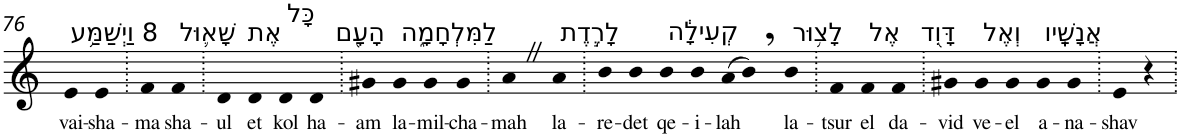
**kern	**text
*part1	*part1
*staff1	*staff1
*I"Piano	*
*I'Pno	*
!!LO:PB:g=z
*clefG2	*
*k[]	*
=76	=76
!LO:TX:a:t=8 וַיְשַׁמַּ֥ע	!
!	!LO:LY:b
4e	vai-
!	!LO:LY:b
4e	-sha-
=77.	=77.
!	!LO:LY:b
4f	-ma
!LO:TX:a:t=שָׁא֛וּל	!
!	!LO:LY:b
4f	sha-
=78.	=78.
!	!LO:LY:b
4d	-ul
!LO:TX:a:t=אֶת	!
!	!LO:LY:b
4d	et
!LO:TX:a:t=כָּל	!
!	!LO:LY:b
4d	kol
!LO:TX:a:t=הָעָ֖ם	!
!	!LO:LY:b
4d	ha-
=79.	=79.
!	!LO:LY:b
4g#X	-am
!LO:TX:a:t=לַמִּלְחָמָ֑ה	!
!	!LO:LY:b
4g#	la-
!	!LO:LY:b
4g#	-mil-
!	!LO:LY:b
4g#	-cha-
=80.	=80.
!	!LO:LY:b
4aZ	-mah
!LO:TX:a:t=לָרֶ֣דֶת	!
!	!LO:LY:b
4a	la-
=81.	=81.
!	!LO:LY:b
4b	-re-
!	!LO:LY:b
4b	-det
!LO:TX:a:t=קְעִילָ֔ה	!
!	!LO:LY:b
4b	qe-
!	!LO:LY:b
4b	-i-
!	!LO:LY:b
(>8a	-lah
8b,)	.
!LO:TX:a:t=לָצ֥וּר	!
!	!LO:LY:b
4b	la-
=82.	=82.
!	!LO:LY:b
4f	-tsur
!LO:TX:a:t=אֶל	!
!	!LO:LY:b
4f	el
!LO:TX:a:t=דָּוִ֖ד	!
!	!LO:LY:b
4f	da-
=83.	=83.
!	!LO:LY:b
4g#X	-vid
!LO:TX:a:t=וְאֶל	!
!	!LO:LY:b
4g#	ve-
!	!LO:LY:b
4g#	-el
!LO:TX:a:t=אֲנָשָֽׁיו	!
!	!LO:LY:b
4g#	a-
!	!LO:LY:b
4g#	-na-
=84.	=84.
!	!LO:LY:b
4e	-shav
4r	.
=.	=.
*-	*-
